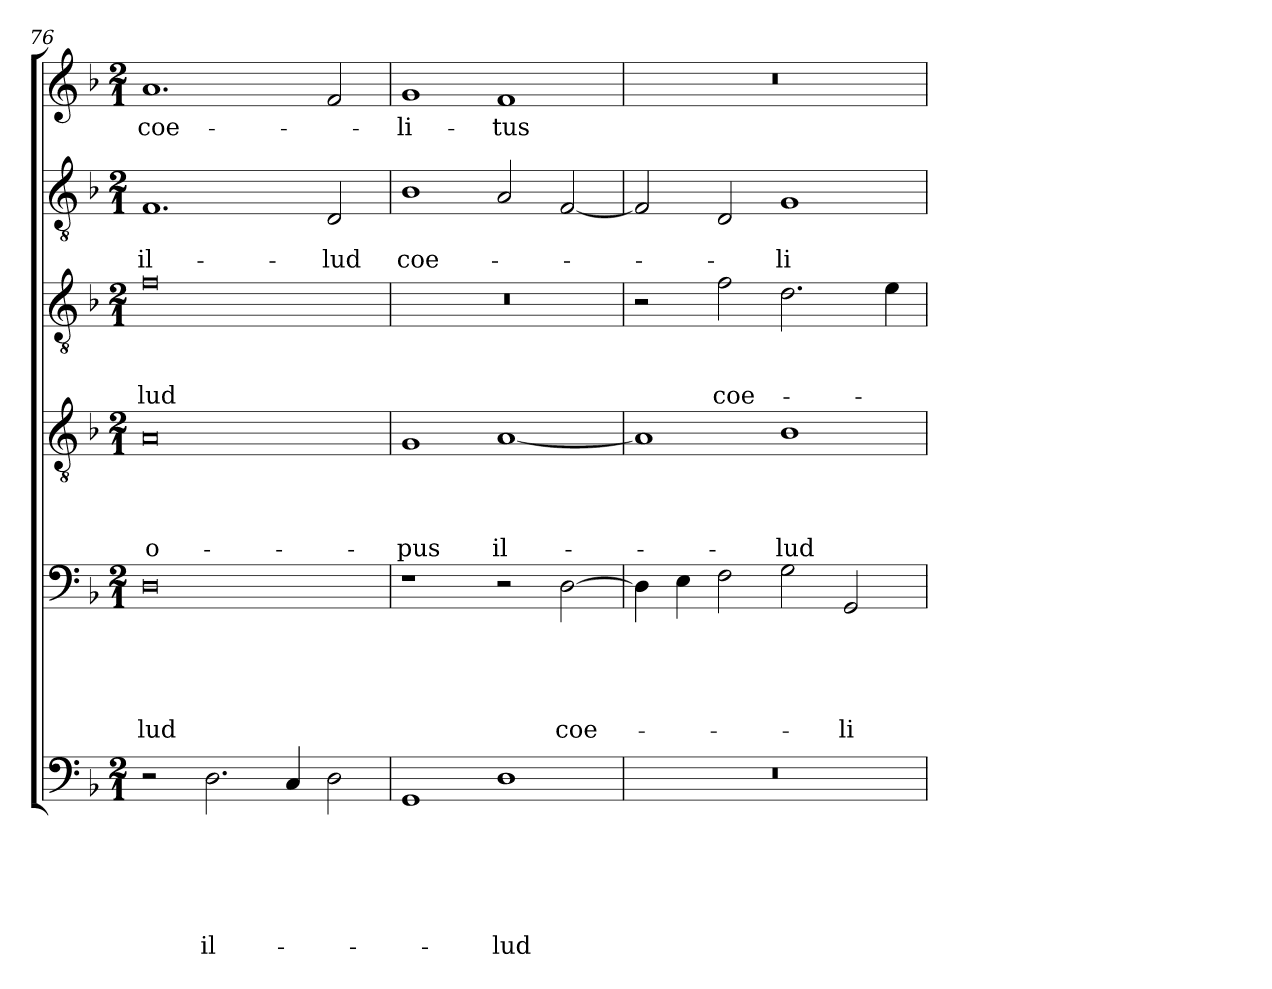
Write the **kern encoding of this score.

**kern	**text	**text	**text	**text	**text	**text	**kern	**text	**text	**text	**text	**text	**kern	**text	**text	**text	**text	**kern	**text	**text	**text	**kern	**text	**text	**kern	**text
*part6	*part6	*part6	*part6	*part6	*part6	*part6	*part5	*part5	*part5	*part5	*part5	*part5	*part4	*part4	*part4	*part4	*part4	*part3	*part3	*part3	*part3	*part2	*part2	*part2	*part1	*part1
*staff6	*staff6	*staff6	*staff6	*staff6	*staff6	*staff6	*staff5	*staff5	*staff5	*staff5	*staff5	*staff5	*staff4	*staff4	*staff4	*staff4	*staff4	*staff3	*staff3	*staff3	*staff3	*staff2	*staff2	*staff2	*staff1	*staff1
*clefF4	*	*	*	*	*	*	*clefF4	*	*	*	*	*	*clefGv2	*	*	*	*	*clefGv2	*	*	*	*clefGv2	*	*	*clefG2	*
*k[b-]	*	*	*	*	*	*	*k[b-]	*	*	*	*	*	*k[b-]	*	*	*	*	*k[b-]	*	*	*	*k[b-]	*	*	*k[b-]	*
*F:	*	*	*	*	*	*	*F:	*	*	*	*	*	*F:	*	*	*	*	*F:	*	*	*	*F:	*	*	*F:	*
*M2/1	*	*	*	*	*	*	*M2/1	*	*	*	*	*	*M2/1	*	*	*	*	*M2/1	*	*	*	*M2/1	*	*	*M2/1	*
=76	=76	=76	=76	=76	=76	=76	=76	=76	=76	=76	=76	=76	=76	=76	=76	=76	=76	=76	=76	=76	=76	=76	=76	=76	=76	=76
!	!	!	!	!	!	!	!	!	!	!	!	!LO:LY:b	!	!	!	!	!LO:LY:b	!	!	!	!LO:LY:b	!	!	!LO:LY:b	!	!LO:LY:b
2r	.	.	.	.	.	.	0D	.	.	.	.	-lud	0A	.	.	.	o-	0f	.	.	-lud	1.F	.	il-	1.a	coe-
!	!	!	!	!	!	!LO:LY:b	!	!	!	!	!	!	!	!	!	!	!	!	!	!	!	!	!	!	!	!
2.D\	.	.	.	.	.	il-	.	.	.	.	.	.	.	.	.	.	.	.	.	.	.	.	.	.	.	.
4C/	.	.	.	.	.	.	.	.	.	.	.	.	.	.	.	.	.	.	.	.	.	.	.	.	.	.
!	!	!	!	!	!	!	!	!	!	!	!	!	!	!	!	!	!	!	!	!	!	!	!	!LO:LY:b	!	!
2D\	.	.	.	.	.	.	.	.	.	.	.	.	.	.	.	.	.	.	.	.	.	2D/	.	-lud	2f/	.
!!LO:LB:g=z
=77	=77	=77	=77	=77	=77	=77	=77	=77	=77	=77	=77	=77	=77	=77	=77	=77	=77	=77	=77	=77	=77	=77	=77	=77	=77	=77
!	!	!	!	!	!	!	!	!	!	!	!	!	!	!	!	!	!LO:LY:b	!	!	!	!	!	!	!LO:LY:b	!	!LO:LY:b
1GG	.	.	.	.	.	.	1r	.	.	.	.	.	1G	.	.	.	-pus	0r	.	.	.	1B-	.	coe-	1g	-li-
!	!	!	!	!	!	!LO:LY:b	!	!	!	!	!	!	!	!	!	!	!LO:LY:b	!	!	!	!	!	!	!	!	!LO:LY:b
1D	.	.	.	.	.	-lud	2r	.	.	.	.	.	[1A	.	.	.	il-	.	.	.	.	2A/	.	.	1f	-tus
!	!	!	!	!	!	!	!	!	!	!	!	!LO:LY:b	!	!	!	!	!	!	!	!	!	!	!	!	!	!
.	.	.	.	.	.	.	[2D\	.	.	.	.	coe-	.	.	.	.	.	.	.	.	.	[2F/	.	.	.	.
=78	=78	=78	=78	=78	=78	=78	=78	=78	=78	=78	=78	=78	=78	=78	=78	=78	=78	=78	=78	=78	=78	=78	=78	=78	=78	=78
0r	.	.	.	.	.	.	4D\]	.	.	.	.	.	1A]	.	.	.	.	2r	.	.	.	2F/]	.	.	0r	.
.	.	.	.	.	.	.	4E\	.	.	.	.	.	.	.	.	.	.	.	.	.	.	.	.	.	.	.
!	!	!	!	!	!	!	!	!	!	!	!	!	!	!	!	!	!	!	!	!	!LO:LY:b	!	!	!	!	!
.	.	.	.	.	.	.	2F\	.	.	.	.	.	.	.	.	.	.	2f\	.	.	coe-	2D/	.	.	.	.
!	!	!	!	!	!	!	!	!	!	!	!	!	!	!	!	!	!LO:LY:b	!	!	!	!	!	!	!LO:LY:b	!	!
.	.	.	.	.	.	.	2G\	.	.	.	.	.	1B-	.	.	.	-lud	2.d\	.	.	.	1G	.	-li-	.	.
!	!	!	!	!	!	!	!	!	!	!	!	!LO:LY:b	!	!	!	!	!	!	!	!	!	!	!	!	!	!
.	.	.	.	.	.	.	2GG/	.	.	.	.	-li-	.	.	.	.	.	.	.	.	.	.	.	.	.	.
.	.	.	.	.	.	.	.	.	.	.	.	.	.	.	.	.	.	4e\	.	.	.	.	.	.	.	.
=	=	=	=	=	=	=	=	=	=	=	=	=	=	=	=	=	=	=	=	=	=	=	=	=	=	=
*-	*-	*-	*-	*-	*-	*-	*-	*-	*-	*-	*-	*-	*-	*-	*-	*-	*-	*-	*-	*-	*-	*-	*-	*-	*-	*-
